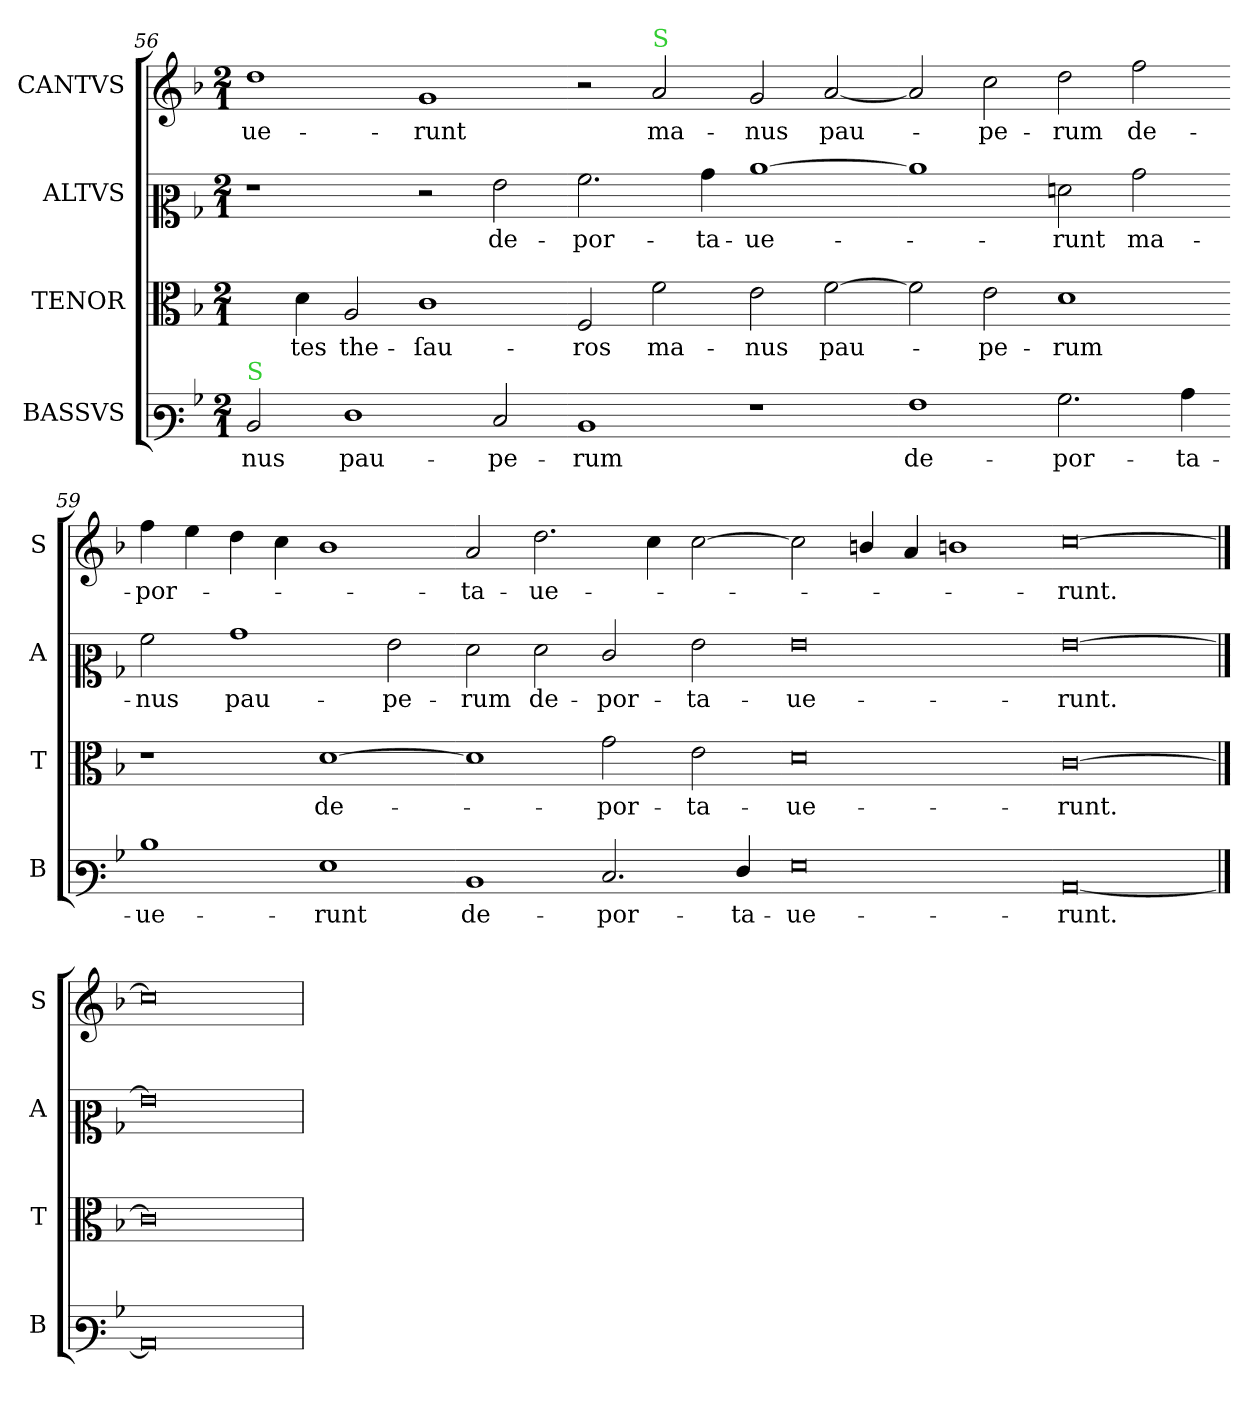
**kern	**text	**kern	**text	**kern	**text	**kern	**text
*part4	*part4	*part3	*part3	*part2	*part2	*part1	*part1
*staff4	*staff4	*staff3	*staff3	*staff2	*staff2	*staff1	*staff1
*I"BASSVS	*	*I"TENOR	*	*I"ALTVS	*	*I"CANTVS	*
*I'B	*	*I'T	*	*I'A	*	*I'S	*
*clefF3	*	*clefC3	*	*clefC2	*	*clefG2	*
*k[b-]	*	*k[b-]	*	*k[b-]	*	*k[b-]	*
*M2/1	*	*M2/1	*	*M2/1	*	*M2/1	*
=56	=56	=56	=56	=56	=56	=56	=56
!LO:TX:a:color=limegreen:t=S	!	!	!	!	!	!	!
2D/	-nus	4ryy	.	1r	.	1dd	-ue-
.	.	4d\	-tes	.	.	.	.
1F	pau-	2A/	the-	.	.	.	.
.	.	1c	-ſau-	2r	.	1g	-runt
2E/	-pe-	.	.	2g\	de-	.	.
=57-	=57-	=57-	=57-	=57-	=57-	=57-	=57-
1D	-rum	2F/	-ros	2.a\	-por-	2r	.
!	!	!	!	!	!	!LO:TX:a:color=limegreen:t=S	!
.	.	2f\	ma-	.	.	2a/	ma-
.	.	.	.	4b-\	-ta-	.	.
1r	.	2e\	-nus	[1cc	-ue-	2g/	-nus
.	.	[2f\	pau-	.	.	[2a/	pau-
=58-	=58-	=58-	=58-	=58-	=58-	=58-	=58-
1A	de-	2f\]	.	1cc]	.	2a/]	.
.	.	2e\	-pe-	.	.	2cc\	-pe-
2.B-\	-por-	1d	-rum	2fn\	-runt	2dd\	-rum
.	.	.	.	2b-\	ma-	2ff\	de-
4c\	-ta-	.	.	.	.	.	.
=59-	=59-	=59-	=59-	=59-	=59-	=59-	=59-
1d	-ue-	1r	.	2a\	-nus	4ff\	-por-
.	.	.	.	.	.	4ee\	.
.	.	.	.	1b-	pau-	4dd\	.
.	.	.	.	.	.	4cc\	.
1G	-runt	[1d	de-	.	.	1b-	.
.	.	.	.	2g\	-pe-	.	.
=60-	=60-	=60-	=60-	=60-	=60-	=60-	=60-
1D	de-	1d]	.	2f\	-rum	2a/	-ta-
.	.	.	.	2f\	de-	2.dd\	-ue-
2.E/	-por-	2g\	-por-	2e/	-por-	.	.
.	.	.	.	.	.	4cc\	.
.	.	2e\	-ta-	2g\	-ta-	[2cc\	.
4F/	-ta-	.	.	.	.	.	.
=61-	=61-	=61-	=61-	=61-	=61-	=61-	=61-
0G	-ue-	0d	-ue-	0g	-ue-	2cc\]	.
.	.	.	.	.	.	4bn/	.
.	.	.	.	.	.	4a/	.
.	.	.	.	.	.	1bn	.
=62-	=62-	=62-	=62-	=62-	=62-	=62-	=62-
[0C	-runt.	[0c	-runt.	[0g	-runt.	[0cc	-runt.
==63	==63	==63	==63	==63	==63	==63	==63
0C]	.	0c]	.	0g]	.	0cc]	.
=	=	=	=	=	=	=	=
*-	*-	*-	*-	*-	*-	*-	*-
